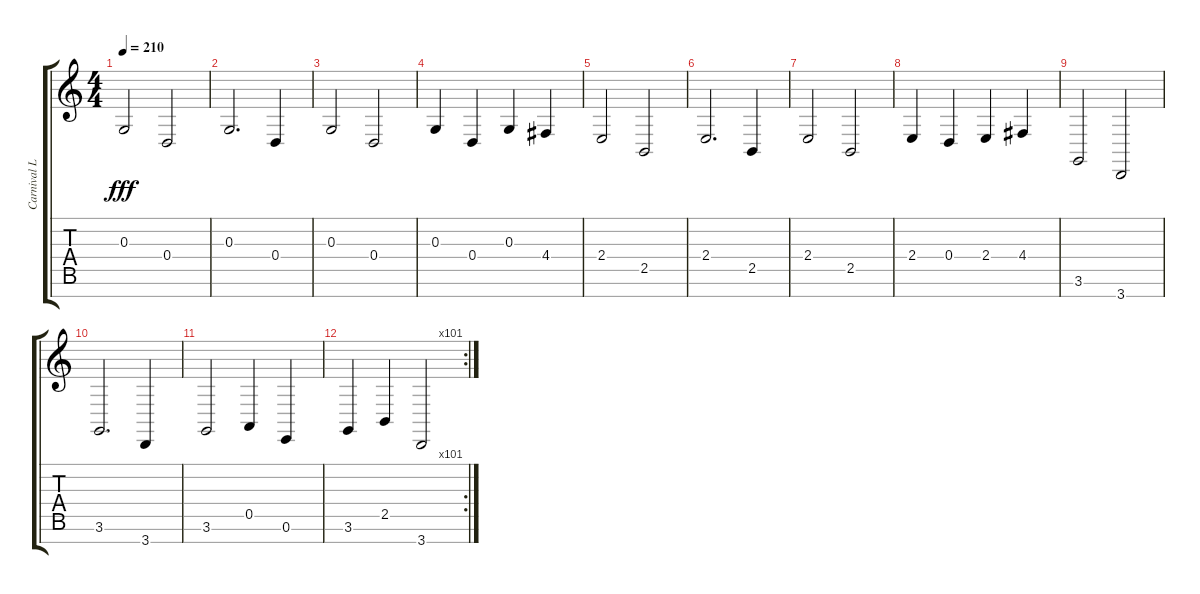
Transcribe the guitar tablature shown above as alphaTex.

\track ("Carnival LH" "Carnival L") {instrument harpsichord}
\staff {score tabs}
\tuning (E4 B3 G3 D3 A2 E2 B1) {hide}
\ts (4 4)
\tempo 210
\clef g2
\ks c
0.3.2{dy fff} 0.4.2 |
0.3.2{d} 0.4.4 |
0.3.2 0.4.2 |
0.3.4 0.4.4 0.3.4 4.4.4 |
2.4.2 2.5.2 |
2.4.2{d} 2.5.4 |
2.4.2 2.5.2 |
2.4.4 0.4.4 2.4.4 4.4.4 |
3.6.2 3.7.2 |
3.6.2{d} 3.7.4 |
3.6.2 0.5.4 0.6.4 |
\rc 101
3.6.4 2.5.4 3.7.2
